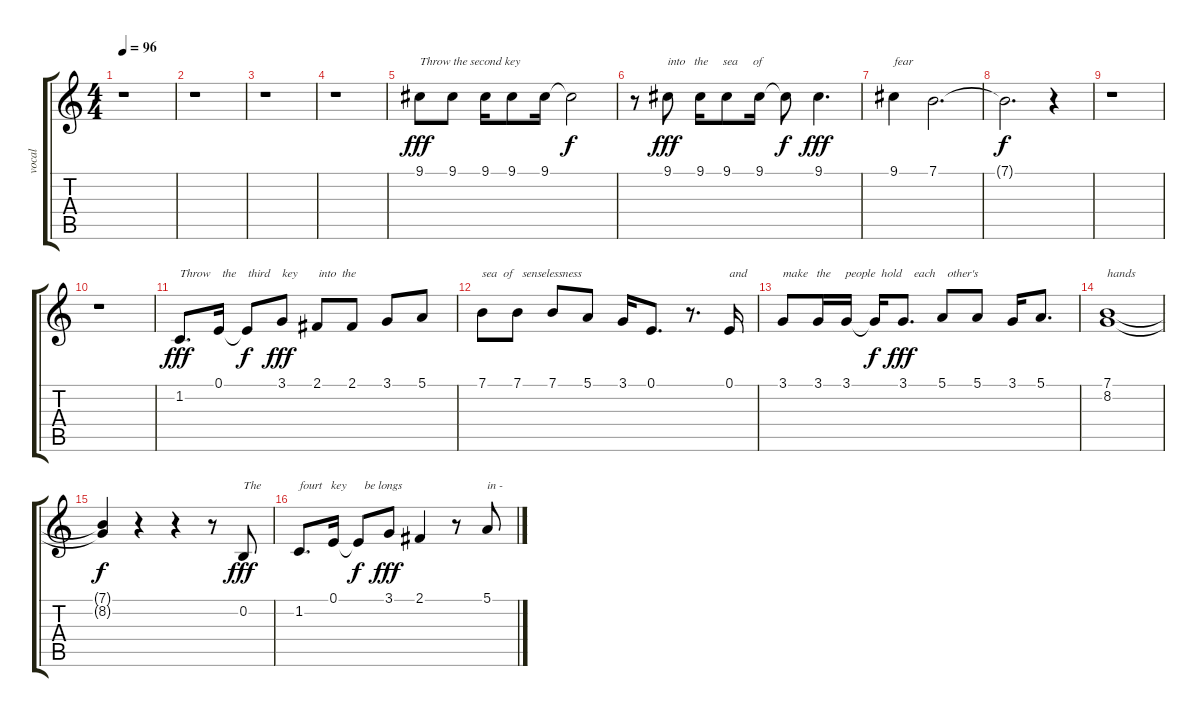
\track ("vocal" "vocal") {instrument trumpet}
\staff {score tabs}
\tuning (E4 B3 G3 D3 A2 E2) {hide}
\ts (4 4)
\tempo 96
\clef g2
\ks c
r.1{dy f} |
r.1 |
r.1 |
r.1 |
9.1.8{txt "Throw the second key" dy fff} 9.1.8 9.1.16 9.1.8 9.1.16 9.1{t}.2{dy f} |
r.8 9.1.8{txt "into   the     sea     of" dy fff} 9.1.16 9.1.8 9.1.16 9.1{t}.8{dy f} 9.1.4{d dy fff} |
9.1.4{txt "fear"} 7.1.2{d} |
7.1{t}.2{d dy f} r.4 |
r.1 |
r.1 |
1.2.8{d txt "Throw    the    third    key       into  the" dy fff} 0.1.16 0.1{t}.8{dy f} 3.1.8{dy fff} 2.1.8 2.1.8 3.1.8 5.1.8 |
7.1.8{txt "sea  of   senselessness"} 7.1.8 7.1.8 5.1.8 3.1.16 0.1.8{d} r.8{d} 0.1.16{txt "and"} |
3.1.8{txt "make   the     people  hold    each    other's"} 3.1.16 3.1.16 3.1{t}.16{dy f} 3.1.8{d dy fff} 5.1.8 5.1.8 3.1.16 5.1.8{d} |
(7.1 8.2).1{txt "hands"} |
(7.1{t} 8.2{t}).4{dy f} r.4 r.4 r.8 0.2.8{txt "The" dy fff} |
1.2.8{d txt "fourt   key      be longs"} 0.1.16 0.1{t}.8{dy f} 3.1.8{dy fff} 2.1.4 r.8 5.1.8{txt "in -"}
